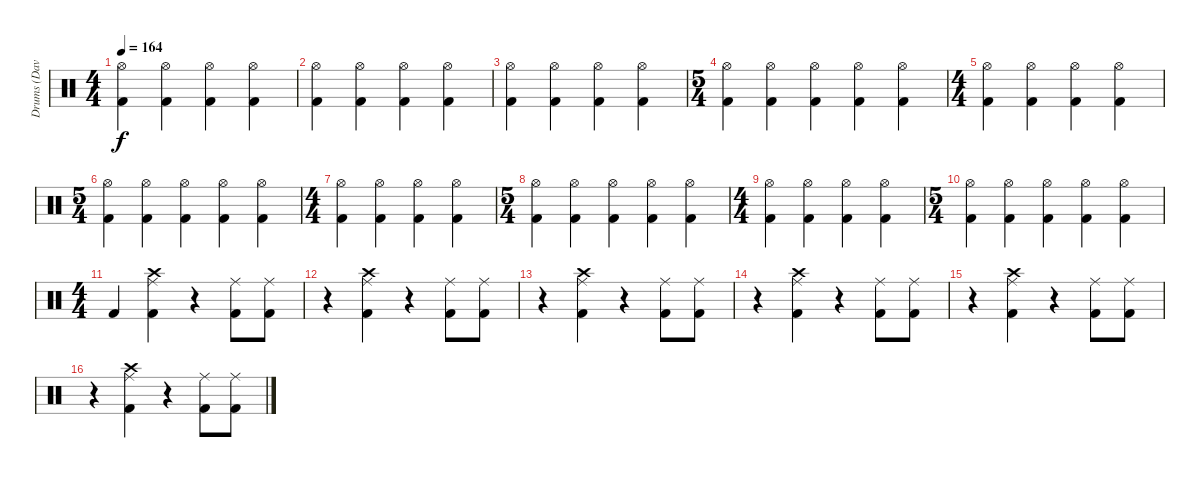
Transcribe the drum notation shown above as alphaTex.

\track ("Drums (Dave)" "Drums (Dav") {instrument percussion}
\staff {score}
\articulation defaults
\ts (4 4)
\tempo 164
\clef neutral
\ks c
("Hi-Hat (open)" "Kick (hit) 2").4{dy f} ("Hi-Hat (open)" "Kick (hit) 2").4 ("Kick (hit) 2" "Hi-Hat (open)").4 ("Kick (hit) 2" "Hi-Hat (open)").4 |
("Hi-Hat (open)" "Kick (hit) 2").4 ("Hi-Hat (open)" "Kick (hit) 2").4 ("Kick (hit) 2" "Hi-Hat (open)").4 ("Kick (hit) 2" "Hi-Hat (open)").4 |
("Hi-Hat (open)" "Kick (hit) 2").4 ("Hi-Hat (open)" "Kick (hit) 2").4 ("Kick (hit) 2" "Hi-Hat (open)").4 ("Kick (hit) 2" "Hi-Hat (open)").4 |
\ts (5 4)
("Hi-Hat (open)" "Kick (hit) 2").4 ("Hi-Hat (open)" "Kick (hit) 2").4 ("Kick (hit) 2" "Hi-Hat (open)").4 ("Kick (hit) 2" "Hi-Hat (open)").4 ("Hi-Hat (open)" "Kick (hit) 2").4 |
\ts (4 4)
("Hi-Hat (open)" "Kick (hit) 2").4 ("Kick (hit) 2" "Hi-Hat (open)").4 ("Kick (hit) 2" "Hi-Hat (open)").4 ("Hi-Hat (open)" "Kick (hit) 2").4 |
\ts (5 4)
("Hi-Hat (open)" "Kick (hit) 2").4 ("Kick (hit) 2" "Hi-Hat (open)").4 ("Kick (hit) 2" "Hi-Hat (open)").4 ("Hi-Hat (open)" "Kick (hit) 2").4 ("Hi-Hat (open)" "Kick (hit) 2").4 |
\ts (4 4)
("Kick (hit) 2" "Hi-Hat (open)").4 ("Kick (hit) 2" "Hi-Hat (open)").4 ("Hi-Hat (open)" "Kick (hit) 2").4 ("Hi-Hat (open)" "Kick (hit) 2").4 |
\ts (5 4)
("Kick (hit) 2" "Hi-Hat (open)").4 ("Kick (hit) 2" "Hi-Hat (open)").4 ("Hi-Hat (open)" "Kick (hit) 2").4 ("Hi-Hat (open)" "Kick (hit) 2").4 ("Kick (hit) 2" "Hi-Hat (open)").4 |
\ts (4 4)
("Kick (hit) 2" "Hi-Hat (open)").4 ("Hi-Hat (open)" "Kick (hit) 2").4 ("Hi-Hat (open)" "Kick (hit) 2").4 ("Kick (hit) 2" "Hi-Hat (open)").4 |
\ts (5 4)
("Kick (hit) 2" "Hi-Hat (open)").4 ("Hi-Hat (open)" "Kick (hit) 2").4 ("Kick (hit) 2" "Hi-Hat (open)").4 ("Kick (hit) 2" "Hi-Hat (open)").4 ("Kick (hit) 2" "Hi-Hat (open)").4 |
\ts (4 4)
"Kick (hit) 2".4 ("Kick (hit) 2" "Crash high (hit)" "Ride (middle)").4 r.4 ("Kick (hit) 2" "Ride (middle)").8 ("Kick (hit) 2" "Ride (middle)").8 |
r.4 ("Ride (middle)" "Crash high (hit)" "Kick (hit) 2").4 r.4 ("Kick (hit) 2" "Ride (middle)").8 ("Kick (hit) 2" "Ride (middle)").8 |
r.4 ("Ride (middle)" "Crash high (hit)" "Kick (hit) 2").4 r.4 ("Kick (hit) 2" "Ride (middle)").8 ("Kick (hit) 2" "Ride (middle)").8 |
r.4 ("Ride (middle)" "Crash high (hit)" "Kick (hit) 2").4 r.4 ("Kick (hit) 2" "Ride (middle)").8 ("Kick (hit) 2" "Ride (middle)").8 |
r.4 ("Ride (middle)" "Crash high (hit)" "Kick (hit) 2").4 r.4 ("Kick (hit) 2" "Ride (middle)").8 ("Kick (hit) 2" "Ride (middle)").8 |
r.4 ("Ride (middle)" "Crash high (hit)" "Kick (hit) 2").4 r.4 ("Kick (hit) 2" "Ride (middle)").8 ("Kick (hit) 2" "Ride (middle)").8
